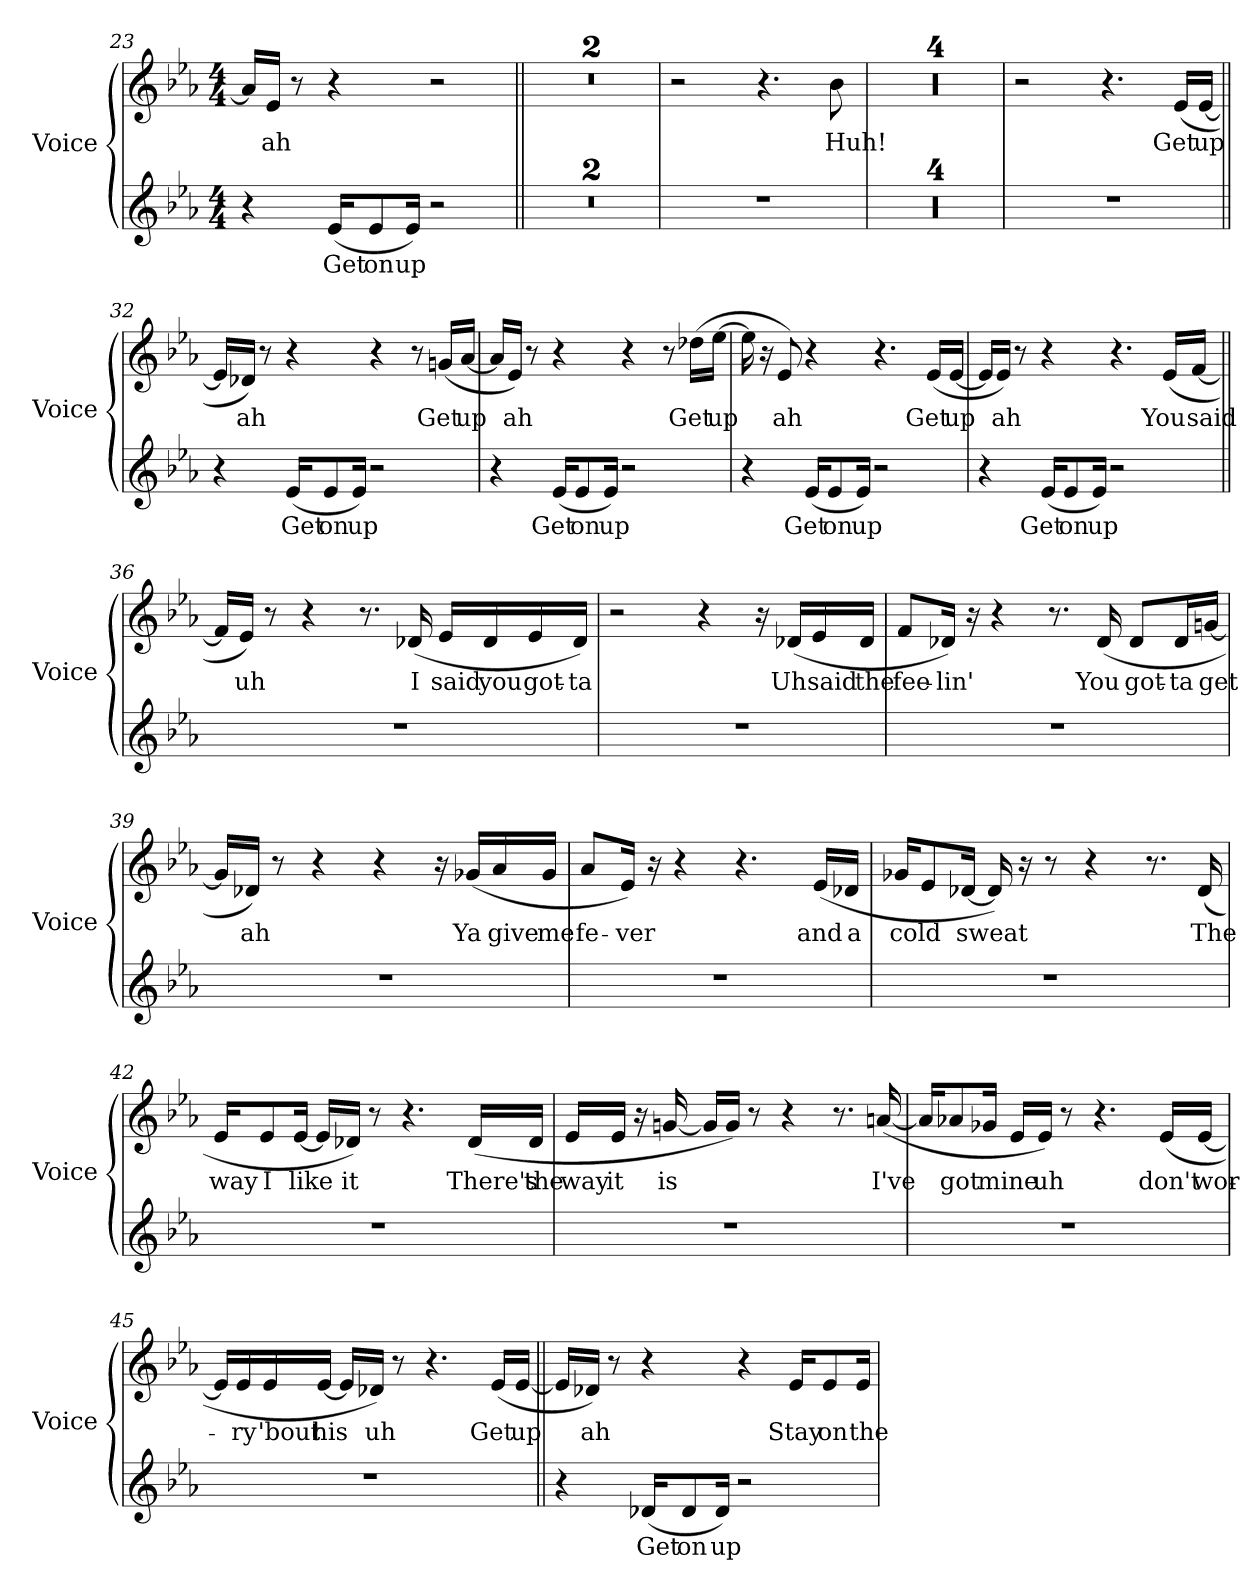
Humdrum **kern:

**kern	**text	**kern	**text
*part2	*part2	*part1	*part1
*staff2	*staff2	*staff1	*staff1
*I"Voice	*	*I"Voice	*
*I'Voice	*	*I'Voice	*
*clefG2	*	*clefG2	*
*k[b-e-a-]	*	*k[b-e-a-]	*
*E-:	*	*E-:	*
*M4/4	*	*M4/4	*
=23	=23	=23	=23
4r	.	16a-/LL]	.
!	!	!	!LO:LY:b
.	.	16e-/JJ	ah
.	.	8r	.
!	!LO:LY:b	!	!
(<16e-/KL	Get	4r	.
!	!LO:LY:b	!	!
8e-/	on	.	.
!	!LO:LY:b	!	!
16e-/Jk)	up	.	.
2r	.	2r	.
=24||	=24||	=24||	=24||
1r	.	1r	.
=25	=25	=25	=25
1r	.	1r	.
=26	=26	=26	=26
1r	.	2r	.
.	.	4.r	.
!	!	!	!LO:LY:b
.	.	8b-\	Huh!
=27	=27	=27	=27
1r	.	1r	.
=28	=28	=28	=28
1r	.	1r	.
=29	=29	=29	=29
1r	.	1r	.
=30	=30	=30	=30
1r	.	1r	.
=31	=31	=31	=31
1r	.	2r	.
.	.	4.r	.
!	!	!	!LO:LY:b
.	.	(<16e-/LL	Get
!	!	!	!LO:LY:b
.	.	[16e-/JJ	up
=32||	=32||	=32||	=32||
4r	.	16e-/LL]	.
!	!	!	!LO:LY:b
.	.	16d-X/JJ)	ah
.	.	8r	.
!	!LO:LY:b	!	!
(<16e-/KL	Get	4r	.
!	!LO:LY:b	!	!
8e-/	on	.	.
!	!LO:LY:b	!	!
16e-/Jk)	up	.	.
2r	.	4r	.
.	.	8r	.
!	!	!	!LO:LY:b
.	.	(<16gn/LL	Get
!	!	!	!LO:LY:b
.	.	[16a-/JJ	up
=33	=33	=33	=33
4r	.	16a-/LL]	.
!	!	!	!LO:LY:b
.	.	16e-/JJ)	ah
.	.	8r	.
!	!LO:LY:b	!	!
(<16e-/KL	Get	4r	.
!	!LO:LY:b	!	!
8e-/	on	.	.
!	!LO:LY:b	!	!
16e-/Jk)	up	.	.
2r	.	4r	.
.	.	8r	.
!	!	!	!LO:LY:b
.	.	(>16dd-X\LL	Get
!	!	!	!LO:LY:b
.	.	[16ee-\JJ	up
=34	=34	=34	=34
4r	.	16ee-\]	.
.	.	16r	.
!	!	!	!LO:LY:b
.	.	8e-/)	ah
!	!LO:LY:b	!	!
(<16e-/KL	Get	4r	.
!	!LO:LY:b	!	!
8e-/	on	.	.
!	!LO:LY:b	!	!
16e-/Jk)	up	.	.
2r	.	4.r	.
!	!	!	!LO:LY:b
.	.	(<16e-/LL	Get
!	!	!	!LO:LY:b
.	.	[16e-/JJ	up
=35	=35	=35	=35
4r	.	16e-/LL]	.
!	!	!	!LO:LY:b
.	.	16e-/JJ)	ah
.	.	8r	.
!	!LO:LY:b	!	!
(<16e-/KL	Get	4r	.
!	!LO:LY:b	!	!
8e-/	on	.	.
!	!LO:LY:b	!	!
16e-/Jk)	up	.	.
2r	.	4.r	.
!	!	!	!LO:LY:b
.	.	(<16e-/LL	You
!	!	!	!LO:LY:b
.	.	[16f/JJ	said
=36||	=36||	=36||	=36||
1r	.	16f/LL]	.
!	!	!	!LO:LY:b
.	.	16e-/JJ)	uh
.	.	8r	.
.	.	4r	.
.	.	8.r	.
!	!	!	!LO:LY:b
.	.	(<16d-X/	I
!	!	!	!LO:LY:b
.	.	16e-/LL	said
!	!	!	!LO:LY:b
.	.	16d-/	you
!	!	!	!LO:LY:b
.	.	16e-/	got-
!	!	!	!LO:LY:b
.	.	16d-/JJ)	-ta
=37	=37	=37	=37
1r	.	2r	.
.	.	4r	.
.	.	16r	.
!	!	!	!LO:LY:b
.	.	(<16d-X/LL	Uh
!	!	!	!LO:LY:b
.	.	16e-/	said
!	!	!	!LO:LY:b
.	.	16d-/JJ	the
=38	=38	=38	=38
!	!	!	!LO:LY:b
1r	.	8f/L	fee-
!	!	!	!LO:LY:b
.	.	16d-X/Jk)	-lin'
.	.	16r	.
.	.	4r	.
.	.	8.r	.
!	!	!	!LO:LY:b
.	.	(<16d-/	You
!	!	!	!LO:LY:b
.	.	8d-/L	got-
!	!	!	!LO:LY:b
.	.	16d-/L	-ta
!	!	!	!LO:LY:b
.	.	[16gn/JJ	get
=39	=39	=39	=39
1r	.	16gn/LL]	.
!	!	!	!LO:LY:b
.	.	16d-X/JJ)	ah
.	.	8r	.
.	.	4r	.
.	.	4r	.
.	.	16r	.
!	!	!	!LO:LY:b
.	.	(<16g-X/LL	Ya
!	!	!	!LO:LY:b
.	.	16a-/	give
!	!	!	!LO:LY:b
.	.	16g-/JJ	me
=40	=40	=40	=40
!	!	!	!LO:LY:b
1r	.	8a-/L	fe-
!	!	!	!LO:LY:b
.	.	16e-/Jk)	-ver
.	.	16r	.
.	.	4r	.
.	.	4.r	.
!	!	!	!LO:LY:b
.	.	(<16e-/LL	and
!	!	!	!LO:LY:b
.	.	16d-X/JJ	a
=41	=41	=41	=41
!	!	!	!LO:LY:b
1r	.	16g-X/KL	cold
.	.	8e-/	.
!	!	!	!LO:LY:b
.	.	[16d-X/Jk	sweat
.	.	16d-/])	.
.	.	16r	.
.	.	8r	.
.	.	4r	.
.	.	8.r	.
!	!	!	!LO:LY:b
.	.	(<16d-/	The
=42	=42	=42	=42
!	!	!	!LO:LY:b
1r	.	16e-/KL	way
!	!	!	!LO:LY:b
.	.	8e-/	I
!	!	!	!LO:LY:b
.	.	[16e-/Jk	like
.	.	16e-/LL]	.
!	!	!	!LO:LY:b
.	.	16d-X/JJ)	it
.	.	8r	.
.	.	4.r	.
!	!	!	!LO:LY:b
.	.	(<16d-/LL	There's
!	!	!	!LO:LY:b
.	.	16d-/JJ	the
=43	=43	=43	=43
!	!	!	!LO:LY:b
1r	.	16e-/LL	way
!	!	!	!LO:LY:b
.	.	16e-/JJ	it
.	.	16r	.
!	!	!	!LO:LY:b
.	.	[16gn/	is
.	.	16g/LL]	.
.	.	16g/JJ)	.
.	.	8r	.
.	.	4r	.
.	.	8.r	.
!	!	!	!LO:LY:b
.	.	(<[16an/	I've
=44	=44	=44	=44
1r	.	16a/KL]	.
!	!	!	!LO:LY:b
.	.	8a-X/	got
!	!	!	!LO:LY:b
.	.	16g-X/Jk	mine
.	.	16e-/LL	.
!	!	!	!LO:LY:b
.	.	16e-/JJ)	uh
.	.	8r	.
.	.	4.r	.
!	!	!	!LO:LY:b
.	.	(<16e-/LL	don't
!	!	!	!LO:LY:b
.	.	[16e-/JJ	wor-
=45	=45	=45	=45
1r	.	16e-/LL]	.
!	!	!	!LO:LY:b
.	.	16e-/	-ry
!	!	!	!LO:LY:b
.	.	16e-/	'bout
!	!	!	!LO:LY:b
.	.	[16e-/JJ	his
.	.	16e-/LL]	.
!	!	!	!LO:LY:b
.	.	16d-X/JJ)	uh
.	.	8r	.
.	.	4.r	.
!	!	!	!LO:LY:b
.	.	(<16e-/LL	Get
!	!	!	!LO:LY:b
.	.	[16e-/JJ	up
=46||	=46||	=46||	=46||
4r	.	16e-/LL]	.
!	!	!	!LO:LY:b
.	.	16d-X/JJ)	ah
.	.	8r	.
!	!LO:LY:b	!	!
(<16d-X/KL	Get	4r	.
!	!LO:LY:b	!	!
8d-/	on	.	.
!	!LO:LY:b	!	!
16d-/Jk)	up	.	.
2r	.	4r	.
!	!	!	!LO:LY:b
.	.	16e-/KL	Stay
!	!	!	!LO:LY:b
.	.	8e-/	on
!	!	!	!LO:LY:b
.	.	16e-/Jk	the
=	=	=	=
*-	*-	*-	*-
